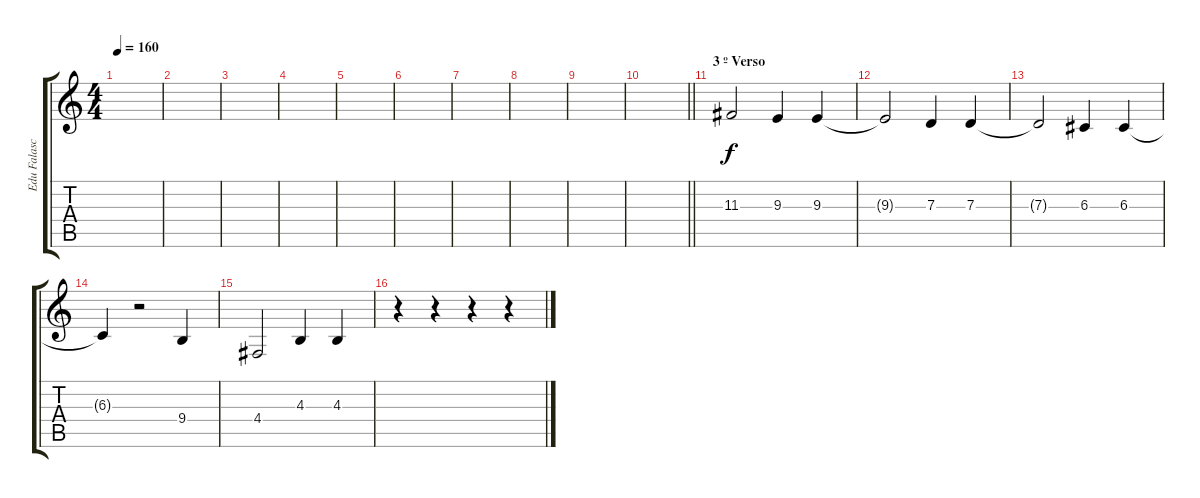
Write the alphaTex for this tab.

\track ("Edu Falaschi" "Edu Falasc") {instrument synthvoice}
\staff {score tabs}
\tuning (E4 B3 G3 D3 A2 E2) {hide}
\ts (4 4)
\tempo 160
\clef g2
\ks c
|
|
|
|
|
|
|
|
|
\barLineRight lightlight
|
\section ("" "3 º Verso")
11.3.2 9.3.4 9.3.4 |
9.3{t}.2 7.3.4 7.3.4 |
7.3{t}.2 6.3.4 6.3.4 |
6.3{t}.4 r.2 9.4.4 |
4.4.2 4.3.4 4.3.4 |
r.4 r.4 r.4 r.4
